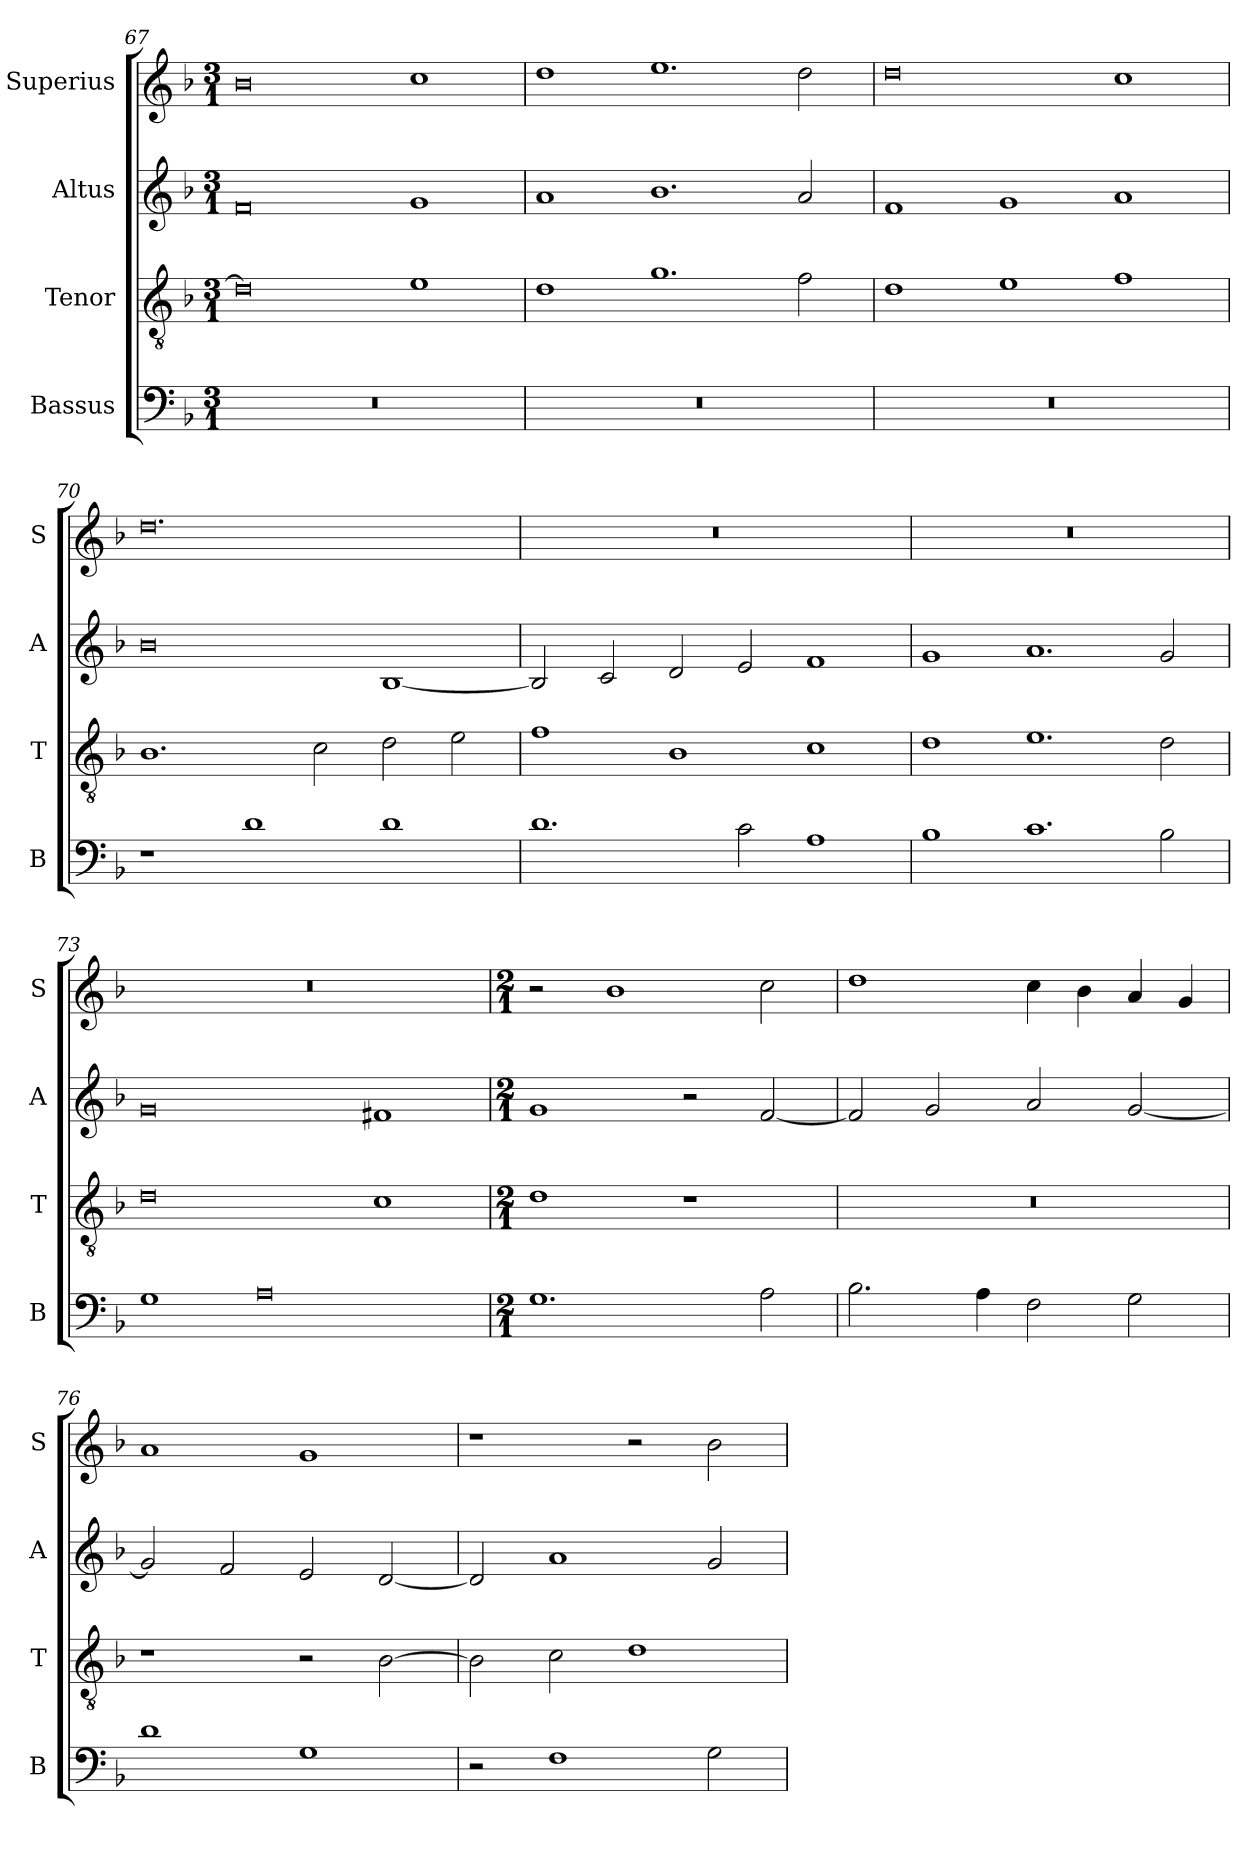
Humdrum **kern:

**kern	**kern	**kern	**kern
*part4	*part3	*part2	*part1
*staff4	*staff3	*staff2	*staff1
*I"Bassus	*I"Tenor	*I"Altus	*I"Superius
*I'B	*I'T	*I'A	*I'S
*clefF4	*clefGv2	*clefG2	*clefG2
*k[b-]	*k[b-]	*k[b-]	*k[b-]
*F:	*F:	*F:	*F:
*M3/1	*M3/1	*M3/1	*M3/1
=67	=67	=67	=67
0.r	0d]	0f	0b-
.	1e	1g	1cc
=68	=68	=68	=68
0.r	1d	1a	1dd
.	1.g	1.b-	1.ee
.	2f	2a	2dd
=69	=69	=69	=69
0.r	1d	1f	0dd
.	1e	1g	.
.	1f	1a	1cc
=70	=70	=70	=70
1r	1.B-	0b-	0.dd
1d	.	.	.
.	2c	.	.
1d	2d	[1B-	.
.	2e	.	.
=71	=71	=71	=71
1.d	1f	2B-]	0.r
.	.	2c	.
.	1B-	2d	.
2c	.	2e	.
1A	1c	1f	.
=72	=72	=72	=72
1B-	1d	1g	0.r
1.c	1.e	1.a	.
2B-	2d	2g	.
=73	=73	=73	=73
1G	0d	0g	0.r
0A	.	.	.
.	1c	1f#X	.
=74	=74	=74	=74
*M2/1	*M2/1	*M2/1	*M2/1
1.G	1d	1g	2r
.	.	.	1b-
.	1r	2r	.
2A	.	[2f	2cc
=75	=75	=75	=75
2.B-	0r	2f]	1dd
.	.	2g	.
4A	.	.	.
2F	.	2a	4cc
.	.	.	4b-
2G	.	[2g	4a
.	.	.	4g
=76	=76	=76	=76
1d	1r	2g]	1a
.	.	2f	.
1G	2r	2e	1g
.	[2B-	[2d	.
=77	=77	=77	=77
2r	2B-]	2d]	1r
1F	2c	1a	.
.	1d	.	2r
2G	.	2g	2b-
=	=	=	=
*-	*-	*-	*-
